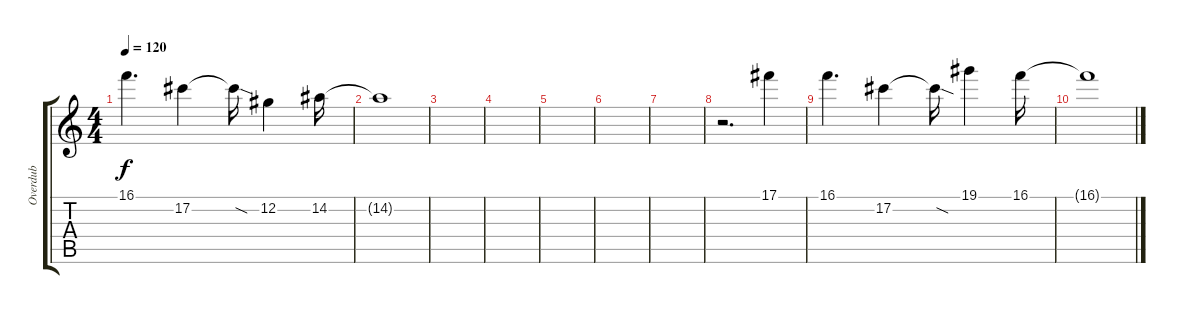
\track ("Overdub" "Overdub") {instrument overdrivenguitar}
\staff {score tabs}
\tuning (Db4 Ab3 E3 B2 Gb2 B1) {hide}
\ts (4 4)
\tempo 120
\clef g2
\ks c
16.1.4{d dy f} 17.2.4 17.2{sod t}.16 12.2.4 14.2.16 |
14.2{t}.1 |
|
|
|
|
|
r.2{d} 17.1.4 |
16.1.4{d} 17.2.4 17.2{sod t}.16 19.1.4 16.1.16 |
16.1{t}.1
